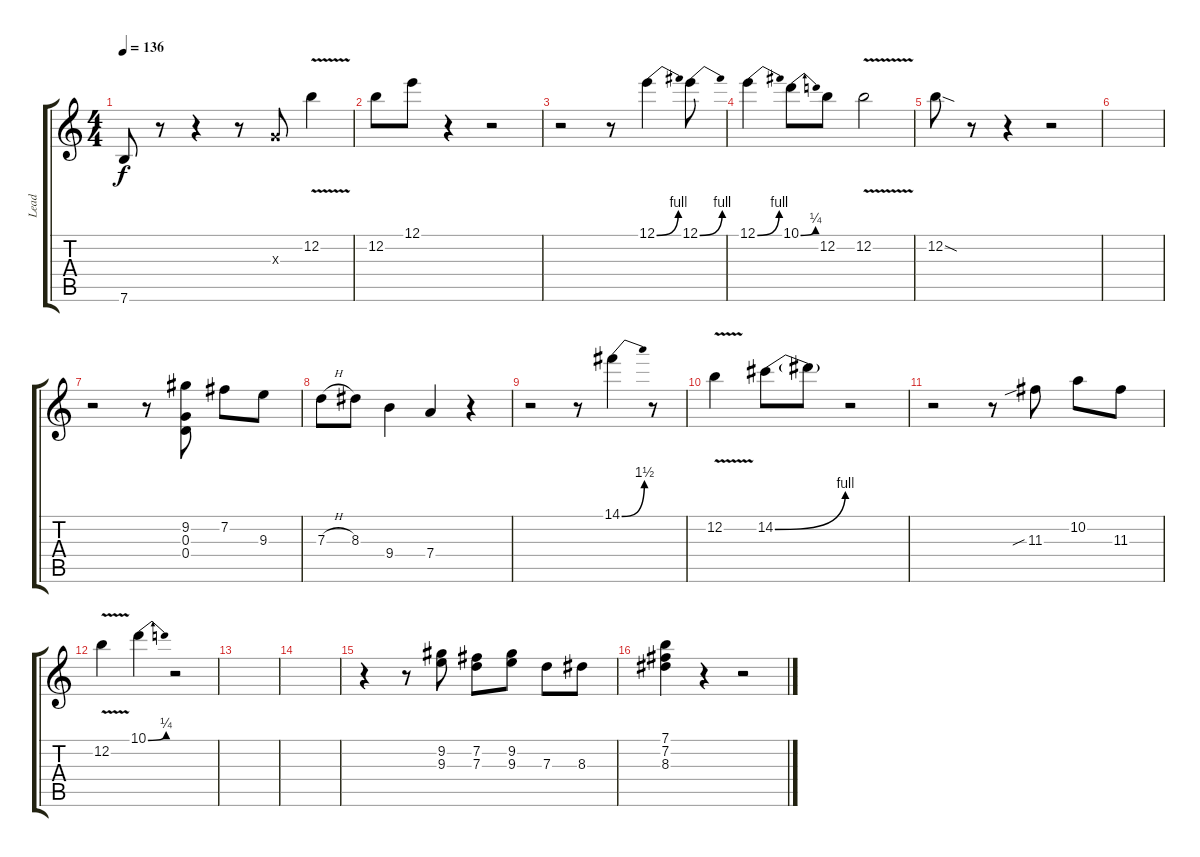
\track ("Lead" "Lead") {instrument distortionguitar}
\staff {score tabs}
\tuning (E4 B3 G3 D3 A2 E2) {hide}
\ts (4 4)
\tempo 136
\clef g2
\ks c
7.6.8{dy f} r.8 r.4 r.8 0.3{x}.8 12.2{v}.4 |
12.2.8 12.1.8 r.4 r.2 |
r.2 r.8 12.1{be (bend 0 0 60 4)}.4 12.1{be (bend 0 0 60 4)}.8 |
12.1{be (bend 0 0 60 4)}.4 10.1{be (bend 0 0 60 1)}.8 12.2.8 12.2{v}.2 |
12.2{sod}.8 r.8 r.4 r.2 |
|
r.2 r.8 (9.2 0.3 0.4).8 7.2.8 9.3.8 |
7.3{h}.8 8.3.8 9.4.4 7.4.4 r.4 |
r.2 r.8 14.1{be (bend 0 0 60 6)}.4 r.8 |
12.2{v}.4 14.2{be (bend 0 0 60 4)}.8 14.2{t}.8 r.2 |
r.2 r.8 11.3{sib}.8 10.2.8 11.3.8 |
12.2{v}.4 10.1{be (bend 0 0 60 1)}.4 r.2 |
|
|
r.4 r.8 (9.2 9.3).8 (7.2 7.3).8 (9.2 9.3).8 7.3.8 8.3.8 |
(7.1 7.2 8.3).4 r.4 r.2
